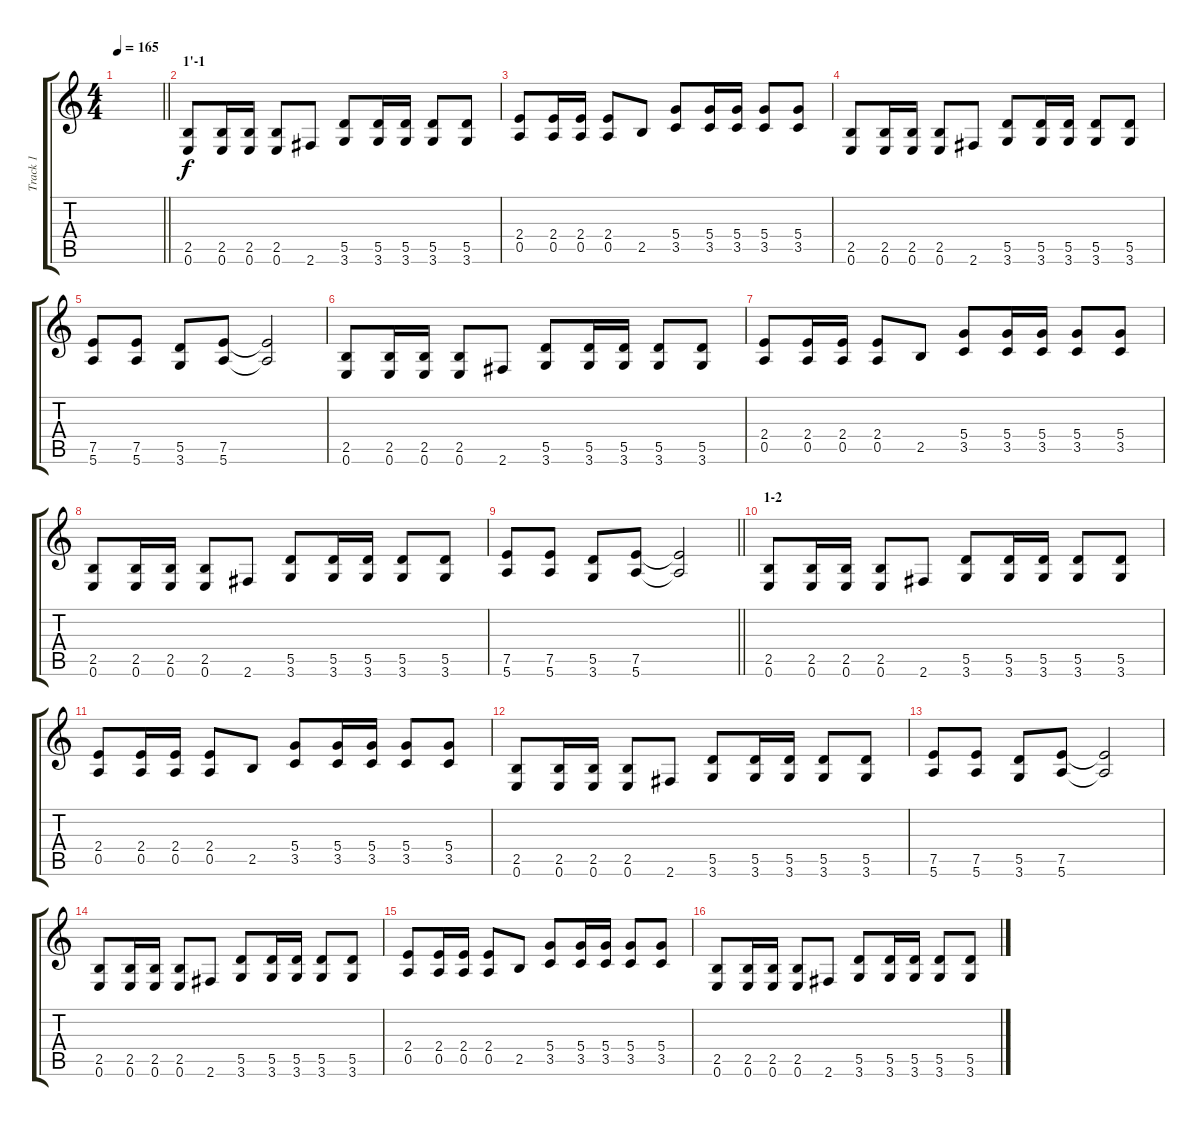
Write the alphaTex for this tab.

\track ("Track 1" "Track 1") {instrument distortionguitar}
\staff {score tabs}
\tuning (E4 B3 G3 D3 A2 E2) {hide}
\ts (4 4)
\tempo 165
\clef g2
\barLineRight lightlight
\ks c
|
\section ("" "1'-1")
(2.5 0.6).8 (2.5 0.6).16 (2.5 0.6).16 (2.5 0.6).8 2.6.8 (5.5 3.6).8 (5.5 3.6).16 (5.5 3.6).16 (5.5 3.6).8 (5.5 3.6).8 |
(2.4 0.5).8 (2.4 0.5).16 (2.4 0.5).16 (2.4 0.5).8 2.5.8 (5.4 3.5).8 (5.4 3.5).16 (5.4 3.5).16 (5.4 3.5).8 (5.4 3.5).8 |
(2.5 0.6).8 (2.5 0.6).16 (2.5 0.6).16 (2.5 0.6).8 2.6.8 (5.5 3.6).8 (5.5 3.6).16 (5.5 3.6).16 (5.5 3.6).8 (5.5 3.6).8 |
(7.5 5.6).8 (7.5 5.6).8 (5.5 3.6).8 (7.5 5.6).8 (7.5{t} 5.6{t}).2 |
(2.5 0.6).8 (2.5 0.6).16 (2.5 0.6).16 (2.5 0.6).8 2.6.8 (5.5 3.6).8 (5.5 3.6).16 (5.5 3.6).16 (5.5 3.6).8 (5.5 3.6).8 |
(2.4 0.5).8 (2.4 0.5).16 (2.4 0.5).16 (2.4 0.5).8 2.5.8 (5.4 3.5).8 (5.4 3.5).16 (5.4 3.5).16 (5.4 3.5).8 (5.4 3.5).8 |
(2.5 0.6).8 (2.5 0.6).16 (2.5 0.6).16 (2.5 0.6).8 2.6.8 (5.5 3.6).8 (5.5 3.6).16 (5.5 3.6).16 (5.5 3.6).8 (5.5 3.6).8 |
\barLineRight lightlight
(7.5 5.6).8 (7.5 5.6).8 (5.5 3.6).8 (7.5 5.6).8 (7.5{t} 5.6{t}).2 |
\section ("" "1-2")
(2.5 0.6).8 (2.5 0.6).16 (2.5 0.6).16 (2.5 0.6).8 2.6.8 (5.5 3.6).8 (5.5 3.6).16 (5.5 3.6).16 (5.5 3.6).8 (5.5 3.6).8 |
(2.4 0.5).8 (2.4 0.5).16 (2.4 0.5).16 (2.4 0.5).8 2.5.8 (5.4 3.5).8 (5.4 3.5).16 (5.4 3.5).16 (5.4 3.5).8 (5.4 3.5).8 |
(2.5 0.6).8 (2.5 0.6).16 (2.5 0.6).16 (2.5 0.6).8 2.6.8 (5.5 3.6).8 (5.5 3.6).16 (5.5 3.6).16 (5.5 3.6).8 (5.5 3.6).8 |
(7.5 5.6).8 (7.5 5.6).8 (5.5 3.6).8 (7.5 5.6).8 (7.5{t} 5.6{t}).2 |
(2.5 0.6).8 (2.5 0.6).16 (2.5 0.6).16 (2.5 0.6).8 2.6.8 (5.5 3.6).8 (5.5 3.6).16 (5.5 3.6).16 (5.5 3.6).8 (5.5 3.6).8 |
(2.4 0.5).8 (2.4 0.5).16 (2.4 0.5).16 (2.4 0.5).8 2.5.8 (5.4 3.5).8 (5.4 3.5).16 (5.4 3.5).16 (5.4 3.5).8 (5.4 3.5).8 |
(2.5 0.6).8 (2.5 0.6).16 (2.5 0.6).16 (2.5 0.6).8 2.6.8 (5.5 3.6).8 (5.5 3.6).16 (5.5 3.6).16 (5.5 3.6).8 (5.5 3.6).8
